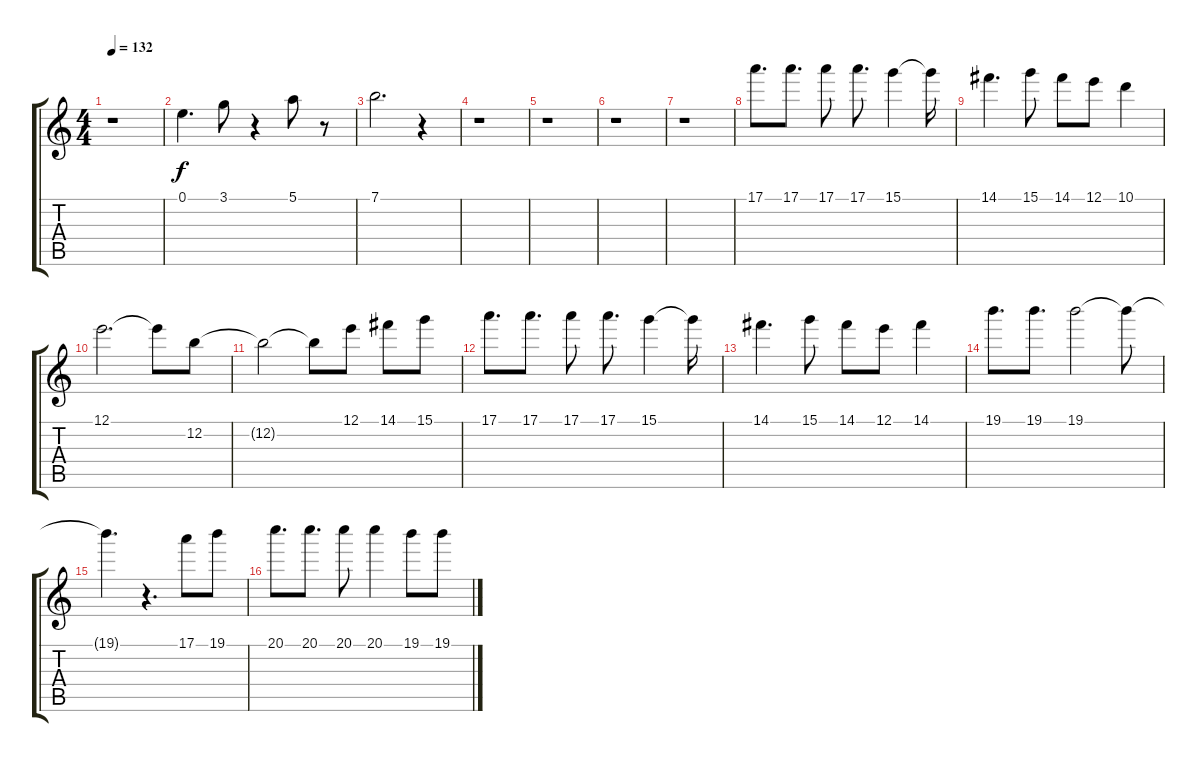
\track "" {instrument acousticguitarsteel}
\staff {score tabs}
\tuning (E4 B3 G3 D3 A2 E2) {hide}
\ts (4 4)
\tempo 132
\clef g2
\ks c
r.1{dy f} |
0.1.4{d} 3.1.8 r.4 5.1.8 r.8 |
7.1.2{d} r.4 |
r.1 |
r.1 |
r.1 |
r.1 |
17.1.8{d} 17.1.8{d} 17.1.8 17.1.8{d} 15.1.4 15.1{t}.16 |
14.1.4{d} 15.1.8 14.1.8 12.1.8 10.1.4 |
12.1.2{d} 12.1{t}.8 12.2.8 |
12.2{t}.2 12.2{t}.8 12.1.8 14.1.8 15.1.8 |
17.1.8{d} 17.1.8{d} 17.1.8 17.1.8{d} 15.1.4 15.1{t}.16 |
14.1.4{d} 15.1.8 14.1.8 12.1.8 14.1.4 |
19.1.8{d} 19.1.8{d} 19.1.2 19.1{t}.8 |
19.1{t}.4{d} r.4{d} 17.1.8 19.1.8 |
20.1.8{d} 20.1.8{d} 20.1.8 20.1.4 19.1.8 19.1.8
